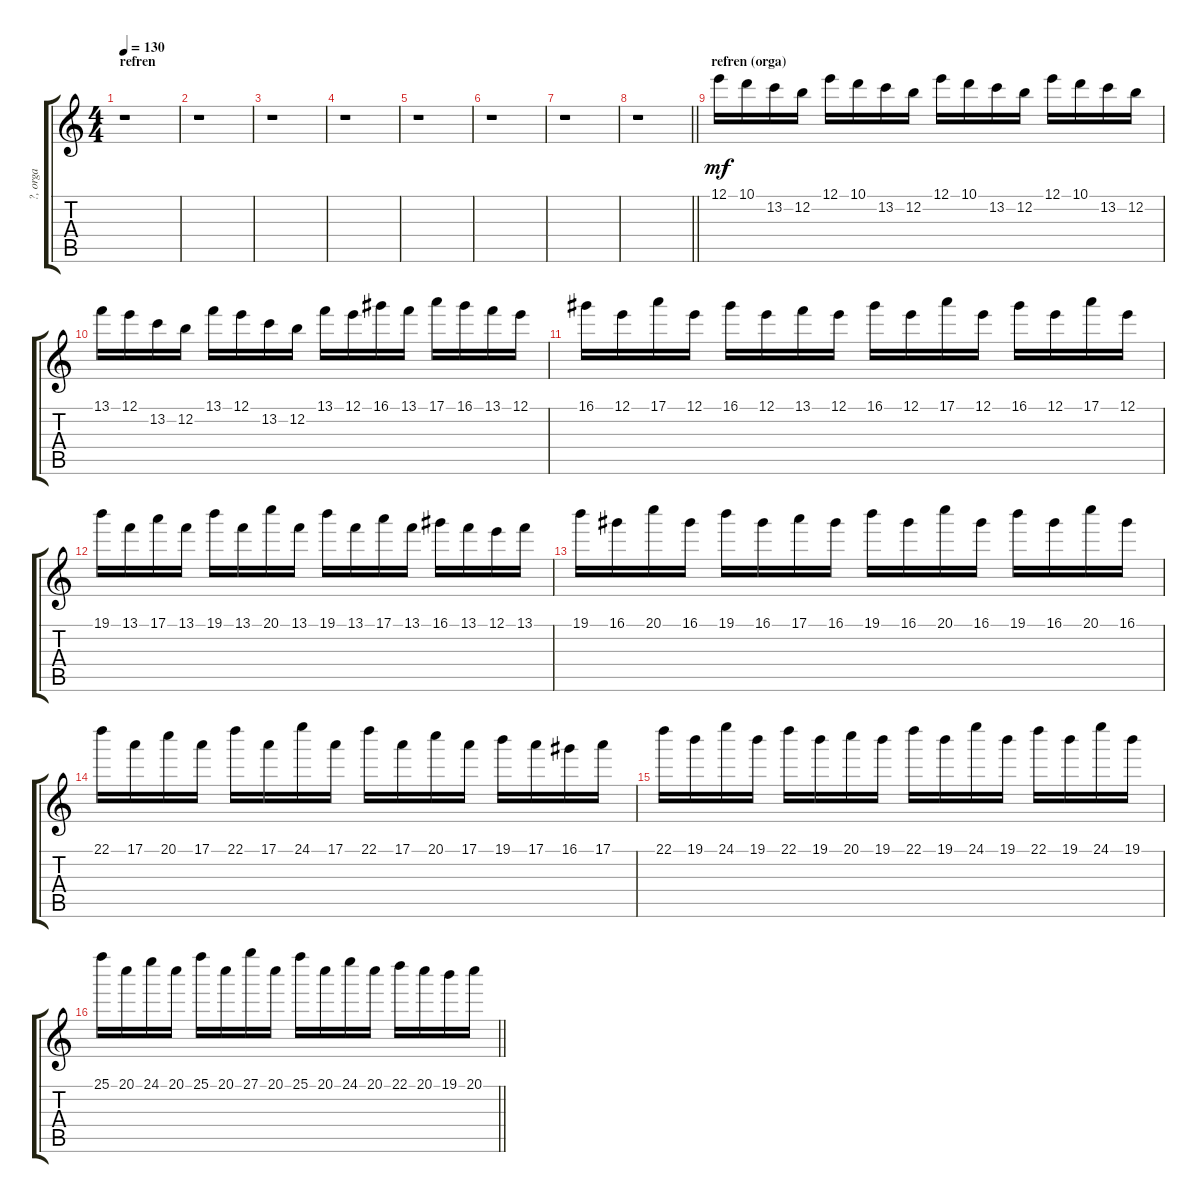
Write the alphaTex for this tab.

\track ("?, orga" "?, orga") {instrument drawbarorgan}
\staff {score tabs}
\tuning (E5 B4 G4 D4 A3 E3) {hide}
\ts (4 4)
\section ("" "refren")
\tempo 130
\clef g2
\ks c
r.1{dy f} |
r.1 |
r.1 |
r.1 |
r.1 |
r.1 |
r.1 |
\barLineRight lightlight
r.1 |
\section ("" "refren (orga)")
12.1.16{dy mf} 10.1.16 13.2.16 12.2.16 12.1.16 10.1.16 13.2.16 12.2.16 12.1.16 10.1.16 13.2.16 12.2.16 12.1.16 10.1.16 13.2.16 12.2.16 |
13.1.16 12.1.16 13.2.16 12.2.16 13.1.16 12.1.16 13.2.16 12.2.16 13.1.16 12.1.16 16.1.16 13.1.16 17.1.16 16.1.16 13.1.16 12.1.16 |
16.1.16 12.1.16 17.1.16 12.1.16 16.1.16 12.1.16 13.1.16 12.1.16 16.1.16 12.1.16 17.1.16 12.1.16 16.1.16 12.1.16 17.1.16 12.1.16 |
19.1.16 13.1.16 17.1.16 13.1.16 19.1.16 13.1.16 20.1.16 13.1.16 19.1.16 13.1.16 17.1.16 13.1.16 16.1.16 13.1.16 12.1.16 13.1.16 |
19.1.16 16.1.16 20.1.16 16.1.16 19.1.16 16.1.16 17.1.16 16.1.16 19.1.16 16.1.16 20.1.16 16.1.16 19.1.16 16.1.16 20.1.16 16.1.16 |
22.1.16 17.1.16 20.1.16 17.1.16 22.1.16 17.1.16 24.1.16 17.1.16 22.1.16 17.1.16 20.1.16 17.1.16 19.1.16 17.1.16 16.1.16 17.1.16 |
22.1.16 19.1.16 24.1.16 19.1.16 22.1.16 19.1.16 20.1.16 19.1.16 22.1.16 19.1.16 24.1.16 19.1.16 22.1.16 19.1.16 24.1.16 19.1.16 |
\barLineRight lightlight
25.1.16 20.1.16 24.1.16 20.1.16 25.1.16 20.1.16 27.1.16 20.1.16 25.1.16 20.1.16 24.1.16 20.1.16 22.1.16 20.1.16 19.1.16 20.1.16
